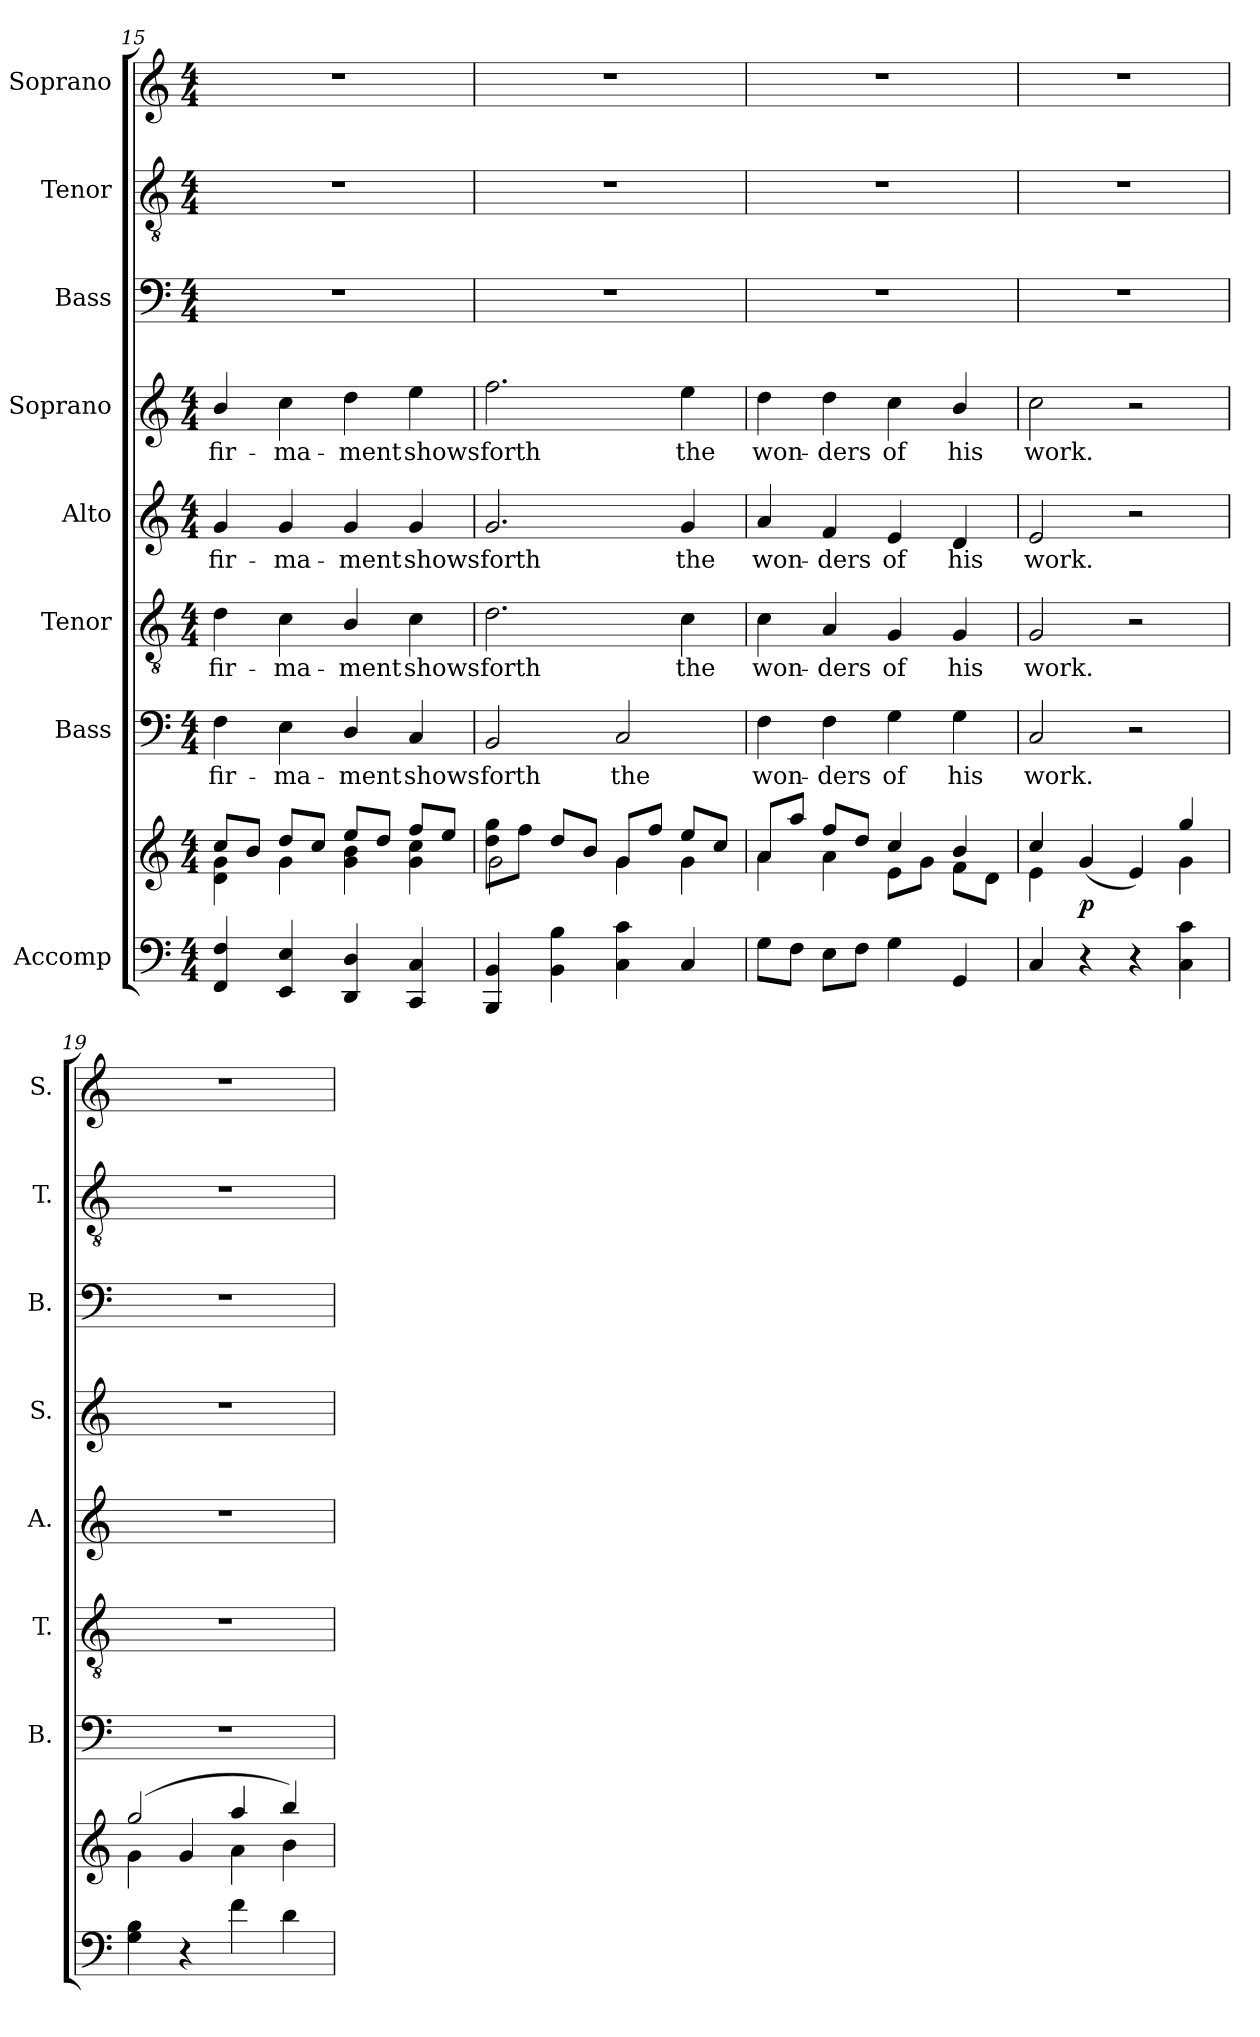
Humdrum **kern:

**kern	**kern	**dynam	**kern	**text	**kern	**text	**kern	**text	**kern	**text	**kern	**kern	**kern
*part8	*part8	*part8	*part7	*part7	*part6	*part6	*part5	*part5	*part4	*part4	*part3	*part2	*part1
*staff9	*staff8	*staff8/9	*staff7	*staff7	*staff6	*staff6	*staff5	*staff5	*staff4	*staff4	*staff3	*staff2	*staff1
*I"Accomp	*	*	*I"Bass	*	*I"Tenor	*	*I"Alto	*	*I"Soprano	*	*I"Bass	*I"Tenor	*I"Soprano
*	*	*	*I'B.	*	*I'T.	*	*I'A.	*	*I'S.	*	*I'B.	*I'T.	*I'S.
*clefF4	*clefG2	*	*clefF4	*	*clefGv2	*	*clefG2	*	*clefG2	*	*clefF4	*clefGv2	*clefG2
*	*	*	*	*	*ITrd7c12	*	*	*	*	*	*	*ITrd7c12	*
*k[]	*k[]	*	*k[]	*	*k[]	*	*k[]	*	*k[]	*	*k[]	*k[]	*k[]
*C:	*C:	*	*C:	*	*C:	*	*C:	*	*C:	*	*C:	*C:	*C:
*M4/4	*M4/4	*	*M4/4	*	*M4/4	*	*M4/4	*	*M4/4	*	*M4/4	*M4/4	*M4/4
=15	=15	=15	=15	=15	=15	=15	=15	=15	=15	=15	=15	=15	=15
*	*^	*	*	*	*	*	*	*	*	*	*	*	*
!	!	!	!	!	!LO:LY:b:color=#000000	!	!	!	!	!	!	!	!	!
!	!	!	!	!	!	!	!LO:LY:b:color=#000000	!	!	!	!	!	!	!
!	!	!	!	!	!	!	!	!	!LO:LY:b:color=#000000	!	!	!	!	!
!	!	!	!	!	!	!	!	!	!	!	!LO:LY:b:color=#000000	!	!	!
4FFi/ 4Fi	8cci/L	4di\ 4gi	.	4Fi\	fir-	4Di\	fir-	4gi/	fir-	4bi/	fir-	1r	1r	1r
.	8bi/J	.	.	.	.	.	.	.	.	.	.	.	.	.
!	!	!	!	!	!LO:LY:b:color=#000000	!	!	!	!	!	!	!	!	!
!	!	!	!	!	!	!	!LO:LY:b:color=#000000	!	!	!	!	!	!	!
!	!	!	!	!	!	!	!	!	!LO:LY:b:color=#000000	!	!	!	!	!
!	!	!	!	!	!	!	!	!	!	!	!LO:LY:b:color=#000000	!	!	!
4EEi/ 4Ei	8ddi/L	4gi\	.	4Ei\	-ma-	4Ci\	-ma-	4gi/	-ma-	4cci\	-ma-	.	.	.
.	8cci/J	.	.	.	.	.	.	.	.	.	.	.	.	.
!	!	!	!	!	!LO:LY:b:color=#000000	!	!	!	!	!	!	!	!	!
!	!	!	!	!	!	!	!LO:LY:b:color=#000000	!	!	!	!	!	!	!
!	!	!	!	!	!	!	!	!	!LO:LY:b:color=#000000	!	!	!	!	!
!	!	!	!	!	!	!	!	!	!	!	!LO:LY:b:color=#000000	!	!	!
4DDi/ 4Di	8eei/L	4gi\ 4bi	.	4Di/	-ment	4BBi/	-ment	4gi/	-ment	4ddi\	-ment	.	.	.
.	8ddi/J	.	.	.	.	.	.	.	.	.	.	.	.	.
!	!	!	!	!	!LO:LY:b:color=#000000	!	!	!	!	!	!	!	!	!
!	!	!	!	!	!	!	!LO:LY:b:color=#000000	!	!	!	!	!	!	!
!	!	!	!	!	!	!	!	!	!LO:LY:b:color=#000000	!	!	!	!	!
!	!	!	!	!	!	!	!	!	!	!	!LO:LY:b:color=#000000	!	!	!
4CCi/ 4Ci	8ffi/L	4gi\ 4cci	.	4Ci/	shows	4Ci\	shows	4gi/	shows	4eei\	shows	.	.	.
.	8eei/J	.	.	.	.	.	.	.	.	.	.	.	.	.
=16	=16	=16	=16	=16	=16	=16	=16	=16	=16	=16	=16	=16	=16	=16
!	!	!	!	!	!LO:LY:b:color=#000000	!	!	!	!	!	!	!	!	!
!	!	!	!	!	!	!	!LO:LY:b:color=#000000	!	!	!	!	!	!	!
!	!	!	!	!	!	!	!	!	!LO:LY:b:color=#000000	!	!	!	!	!
!	!	!	!	!	!	!	!	!	!	!	!LO:LY:b:color=#000000	!	!	!
4BBBi/ 4BBi	8ddi\ 8ggi\L	2gi\	.	2BBi/	forth	2.Di\	forth	2.gi/	forth	2.ffi\	forth	1r	1r	1r
.	8ffi\J	.	.	.	.	.	.	.	.	.	.	.	.	.
4BBi\ 4Bi	8ddi/L	.	.	.	.	.	.	.	.	.	.	.	.	.
.	8bi/J	.	.	.	.	.	.	.	.	.	.	.	.	.
!	!	!	!	!	!LO:LY:b:color=#000000	!	!	!	!	!	!	!	!	!
4Ci\ 4ci	8gi/L	4gi\	.	2Ci/	the	.	.	.	.	.	.	.	.	.
.	8ffi/J	.	.	.	.	.	.	.	.	.	.	.	.	.
!	!	!	!	!	!	!	!LO:LY:b:color=#000000	!	!	!	!	!	!	!
!	!	!	!	!	!	!	!	!	!LO:LY:b:color=#000000	!	!	!	!	!
!	!	!	!	!	!	!	!	!	!	!	!LO:LY:b:color=#000000	!	!	!
4Ci/	8eei/L	4gi\	.	.	.	4Ci\	the	4gi/	the	4eei\	the	.	.	.
.	8cci/J	.	.	.	.	.	.	.	.	.	.	.	.	.
=17	=17	=17	=17	=17	=17	=17	=17	=17	=17	=17	=17	=17	=17	=17
!	!	!	!	!	!LO:LY:b:color=#000000	!	!	!	!	!	!	!	!	!
!	!	!	!	!	!	!	!LO:LY:b:color=#000000	!	!	!	!	!	!	!
!	!	!	!	!	!	!	!	!	!LO:LY:b:color=#000000	!	!	!	!	!
!	!	!	!	!	!	!	!	!	!	!	!LO:LY:b:color=#000000	!	!	!
8Gi\L	8ai/L	4ai\	.	4Fi\	won-	4Ci\	won-	4ai/	won-	4ddi\	won-	1r	1r	1r
8Fi\J	8aai/J	.	.	.	.	.	.	.	.	.	.	.	.	.
!	!	!	!	!	!LO:LY:b:color=#000000	!	!	!	!	!	!	!	!	!
!	!	!	!	!	!	!	!LO:LY:b:color=#000000	!	!	!	!	!	!	!
!	!	!	!	!	!	!	!	!	!LO:LY:b:color=#000000	!	!	!	!	!
!	!	!	!	!	!	!	!	!	!	!	!LO:LY:b:color=#000000	!	!	!
8Ei\L	8ffi/L	4ai\	.	4Fi\	-ders	4AAi/	-ders	4fi/	-ders	4ddi\	-ders	.	.	.
8Fi\J	8ddi/J	.	.	.	.	.	.	.	.	.	.	.	.	.
!	!	!	!	!	!LO:LY:b:color=#000000	!	!	!	!	!	!	!	!	!
!	!	!	!	!	!	!	!LO:LY:b:color=#000000	!	!	!	!	!	!	!
!	!	!	!	!	!	!	!	!	!LO:LY:b:color=#000000	!	!	!	!	!
!	!	!	!	!	!	!	!	!	!	!	!LO:LY:b:color=#000000	!	!	!
4Gi\	4cci/	8ei\L	.	4Gi\	of	4GGi/	of	4ei/	of	4cci\	of	.	.	.
.	.	8gi\J	.	.	.	.	.	.	.	.	.	.	.	.
!	!	!	!	!	!LO:LY:b:color=#000000	!	!	!	!	!	!	!	!	!
!	!	!	!	!	!	!	!LO:LY:b:color=#000000	!	!	!	!	!	!	!
!	!	!	!	!	!	!	!	!	!LO:LY:b:color=#000000	!	!	!	!	!
!	!	!	!	!	!	!	!	!	!	!	!LO:LY:b:color=#000000	!	!	!
4GGi/	4bi/	8fi\L	.	4Gi\	his	4GGi/	his	4di/	his	4bi/	his	.	.	.
.	.	8di\J	.	.	.	.	.	.	.	.	.	.	.	.
=18	=18	=18	=18	=18	=18	=18	=18	=18	=18	=18	=18	=18	=18	=18
!	!	!	!	!	!LO:LY:b:color=#000000	!	!	!	!	!	!	!	!	!
!	!	!	!	!	!	!	!LO:LY:b:color=#000000	!	!	!	!	!	!	!
!	!	!	!	!	!	!	!	!	!LO:LY:b:color=#000000	!	!	!	!	!
!	!	!	!	!	!	!	!	!	!	!	!LO:LY:b:color=#000000	!	!	!
4Ci/	4cci/	4ei\	.	2Ci/	work.	2GGi/	work.	2ei/	work.	2cci\	work.	1r	1r	1r
4r	(4gi/	2ryy	p	.	.	.	.	.	.	.	.	.	.	.
4r	4ei/)	.	.	2r	.	2r	.	2r	.	2r	.	.	.	.
4Ci\ 4ci	4ggi/	4gi\	.	.	.	.	.	.	.	.	.	.	.	.
!!LO:LB:g=z
=19	=19	=19	=19	=19	=19	=19	=19	=19	=19	=19	=19	=19	=19	=19
4Gi\ 4Bi	(2ggi/	4gi\	.	1r	.	1r	.	1r	.	1r	.	1r	1r	1r
4r	.	4gi/	.	.	.	.	.	.	.	.	.	.	.	.
4fi\	4aai/	4ai\	.	.	.	.	.	.	.	.	.	.	.	.
4di\	4bbi/)	4bi\	.	.	.	.	.	.	.	.	.	.	.	.
*	*v	*v	*	*	*	*	*	*	*	*	*	*	*	*
=	=	=	=	=	=	=	=	=	=	=	=	=	=
*-	*-	*-	*-	*-	*-	*-	*-	*-	*-	*-	*-	*-	*-
